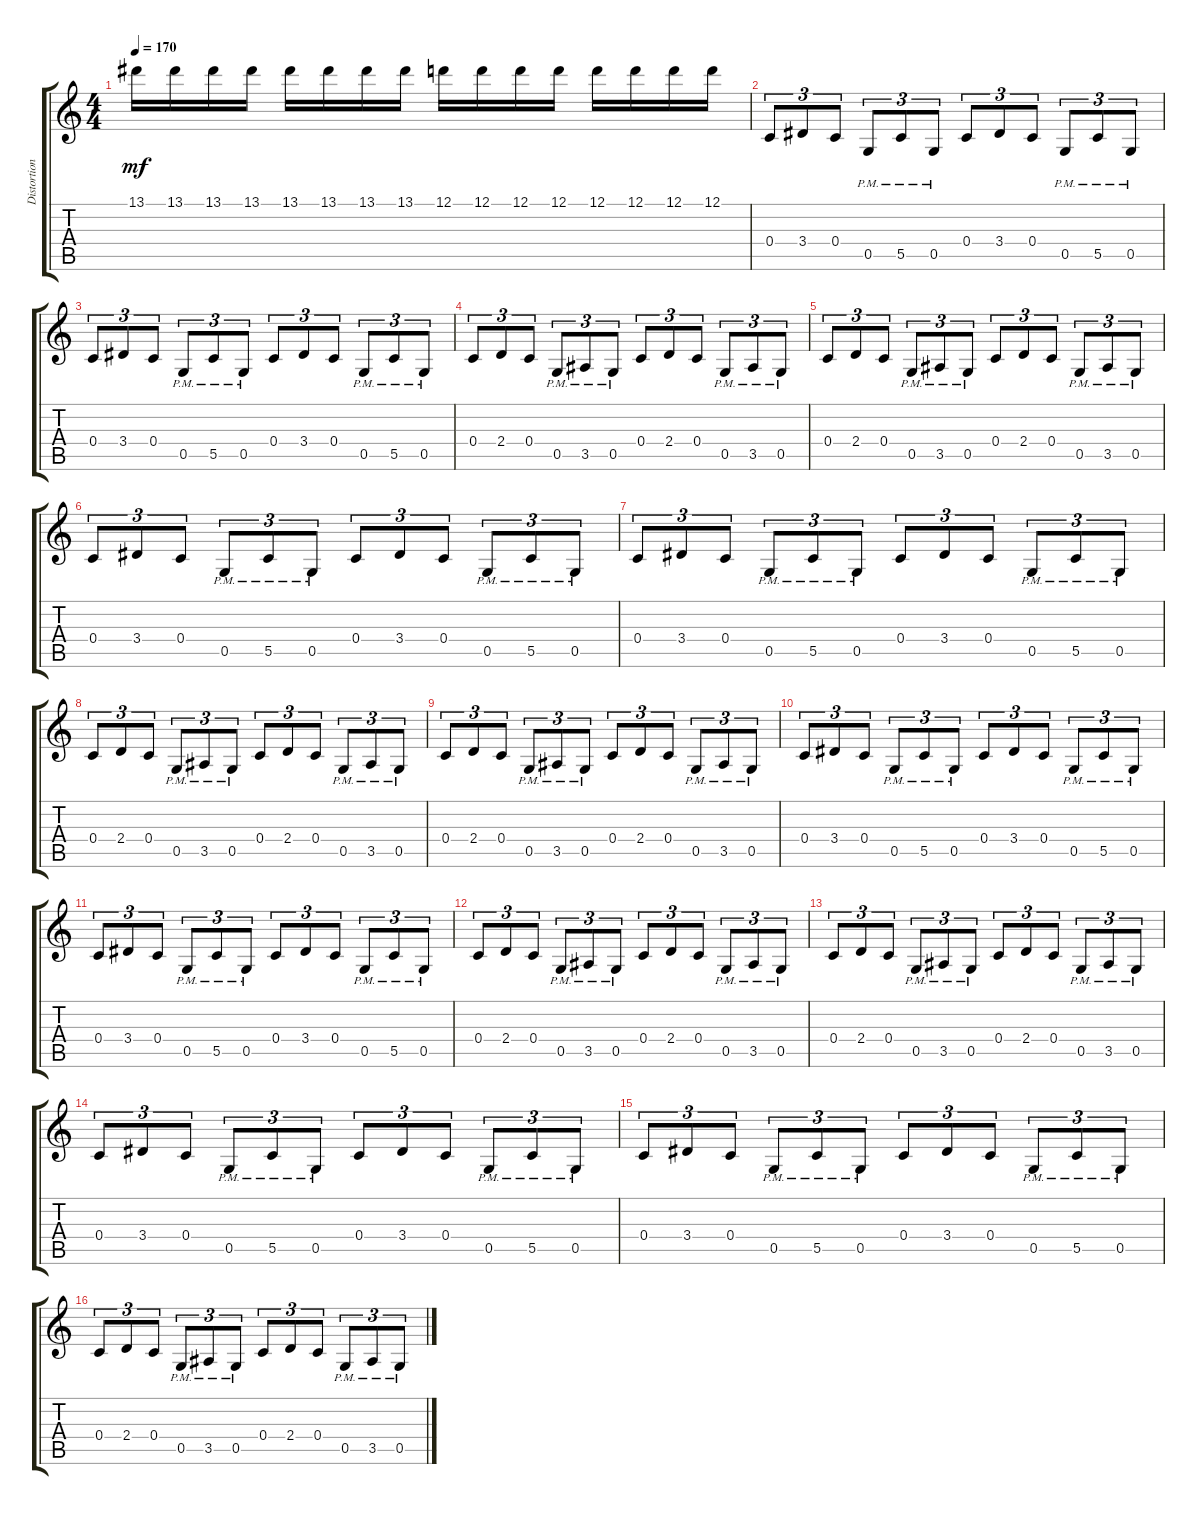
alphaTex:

\track ("Distortion Guitar" "Distortion") {instrument distortionguitar}
\staff {score tabs}
\tuning (D4 A3 F3 C3 G2 D2) {hide}
\ts (4 4)
\tempo 170
\clef g2
\ks c
13.1.16{dy mf} 13.1.16 13.1.16 13.1.16 13.1.16 13.1.16 13.1.16 13.1.16 12.1.16 12.1.16 12.1.16 12.1.16 12.1.16 12.1.16 12.1.16 12.1.16 |
0.4.8{tu (3 2)} 3.4.8{tu (3 2)} 0.4.8{tu (3 2)} 0.5{pm}.8{tu (3 2)} 5.5{pm}.8{tu (3 2)} 0.5{pm}.8{tu (3 2)} 0.4.8{tu (3 2)} 3.4.8{tu (3 2)} 0.4.8{tu (3 2)} 0.5{pm}.8{tu (3 2)} 5.5{pm}.8{tu (3 2)} 0.5{pm}.8{tu (3 2)} |
0.4.8{tu (3 2)} 3.4.8{tu (3 2)} 0.4.8{tu (3 2)} 0.5{pm}.8{tu (3 2)} 5.5{pm}.8{tu (3 2)} 0.5{pm}.8{tu (3 2)} 0.4.8{tu (3 2)} 3.4.8{tu (3 2)} 0.4.8{tu (3 2)} 0.5{pm}.8{tu (3 2)} 5.5{pm}.8{tu (3 2)} 0.5{pm}.8{tu (3 2)} |
0.4.8{tu (3 2)} 2.4.8{tu (3 2)} 0.4.8{tu (3 2)} 0.5{pm}.8{tu (3 2)} 3.5{pm}.8{tu (3 2)} 0.5{pm}.8{tu (3 2)} 0.4.8{tu (3 2)} 2.4.8{tu (3 2)} 0.4.8{tu (3 2)} 0.5{pm}.8{tu (3 2)} 3.5{pm}.8{tu (3 2)} 0.5{pm}.8{tu (3 2)} |
0.4.8{tu (3 2)} 2.4.8{tu (3 2)} 0.4.8{tu (3 2)} 0.5{pm}.8{tu (3 2)} 3.5{pm}.8{tu (3 2)} 0.5{pm}.8{tu (3 2)} 0.4.8{tu (3 2)} 2.4.8{tu (3 2)} 0.4.8{tu (3 2)} 0.5{pm}.8{tu (3 2)} 3.5{pm}.8{tu (3 2)} 0.5{pm}.8{tu (3 2)} |
0.4.8{tu (3 2)} 3.4.8{tu (3 2)} 0.4.8{tu (3 2)} 0.5{pm}.8{tu (3 2)} 5.5{pm}.8{tu (3 2)} 0.5{pm}.8{tu (3 2)} 0.4.8{tu (3 2)} 3.4.8{tu (3 2)} 0.4.8{tu (3 2)} 0.5{pm}.8{tu (3 2)} 5.5{pm}.8{tu (3 2)} 0.5{pm}.8{tu (3 2)} |
0.4.8{tu (3 2)} 3.4.8{tu (3 2)} 0.4.8{tu (3 2)} 0.5{pm}.8{tu (3 2)} 5.5{pm}.8{tu (3 2)} 0.5{pm}.8{tu (3 2)} 0.4.8{tu (3 2)} 3.4.8{tu (3 2)} 0.4.8{tu (3 2)} 0.5{pm}.8{tu (3 2)} 5.5{pm}.8{tu (3 2)} 0.5{pm}.8{tu (3 2)} |
0.4.8{tu (3 2)} 2.4.8{tu (3 2)} 0.4.8{tu (3 2)} 0.5{pm}.8{tu (3 2)} 3.5{pm}.8{tu (3 2)} 0.5{pm}.8{tu (3 2)} 0.4.8{tu (3 2)} 2.4.8{tu (3 2)} 0.4.8{tu (3 2)} 0.5{pm}.8{tu (3 2)} 3.5{pm}.8{tu (3 2)} 0.5{pm}.8{tu (3 2)} |
0.4.8{tu (3 2)} 2.4.8{tu (3 2)} 0.4.8{tu (3 2)} 0.5{pm}.8{tu (3 2)} 3.5{pm}.8{tu (3 2)} 0.5{pm}.8{tu (3 2)} 0.4.8{tu (3 2)} 2.4.8{tu (3 2)} 0.4.8{tu (3 2)} 0.5{pm}.8{tu (3 2)} 3.5{pm}.8{tu (3 2)} 0.5{pm}.8{tu (3 2)} |
0.4.8{tu (3 2)} 3.4.8{tu (3 2)} 0.4.8{tu (3 2)} 0.5{pm}.8{tu (3 2)} 5.5{pm}.8{tu (3 2)} 0.5{pm}.8{tu (3 2)} 0.4.8{tu (3 2)} 3.4.8{tu (3 2)} 0.4.8{tu (3 2)} 0.5{pm}.8{tu (3 2)} 5.5{pm}.8{tu (3 2)} 0.5{pm}.8{tu (3 2)} |
0.4.8{tu (3 2)} 3.4.8{tu (3 2)} 0.4.8{tu (3 2)} 0.5{pm}.8{tu (3 2)} 5.5{pm}.8{tu (3 2)} 0.5{pm}.8{tu (3 2)} 0.4.8{tu (3 2)} 3.4.8{tu (3 2)} 0.4.8{tu (3 2)} 0.5{pm}.8{tu (3 2)} 5.5{pm}.8{tu (3 2)} 0.5{pm}.8{tu (3 2)} |
0.4.8{tu (3 2)} 2.4.8{tu (3 2)} 0.4.8{tu (3 2)} 0.5{pm}.8{tu (3 2)} 3.5{pm}.8{tu (3 2)} 0.5{pm}.8{tu (3 2)} 0.4.8{tu (3 2)} 2.4.8{tu (3 2)} 0.4.8{tu (3 2)} 0.5{pm}.8{tu (3 2)} 3.5{pm}.8{tu (3 2)} 0.5{pm}.8{tu (3 2)} |
0.4.8{tu (3 2)} 2.4.8{tu (3 2)} 0.4.8{tu (3 2)} 0.5{pm}.8{tu (3 2)} 3.5{pm}.8{tu (3 2)} 0.5{pm}.8{tu (3 2)} 0.4.8{tu (3 2)} 2.4.8{tu (3 2)} 0.4.8{tu (3 2)} 0.5{pm}.8{tu (3 2)} 3.5{pm}.8{tu (3 2)} 0.5{pm}.8{tu (3 2)} |
0.4.8{tu (3 2)} 3.4.8{tu (3 2)} 0.4.8{tu (3 2)} 0.5{pm}.8{tu (3 2)} 5.5{pm}.8{tu (3 2)} 0.5{pm}.8{tu (3 2)} 0.4.8{tu (3 2)} 3.4.8{tu (3 2)} 0.4.8{tu (3 2)} 0.5{pm}.8{tu (3 2)} 5.5{pm}.8{tu (3 2)} 0.5{pm}.8{tu (3 2)} |
0.4.8{tu (3 2)} 3.4.8{tu (3 2)} 0.4.8{tu (3 2)} 0.5{pm}.8{tu (3 2)} 5.5{pm}.8{tu (3 2)} 0.5{pm}.8{tu (3 2)} 0.4.8{tu (3 2)} 3.4.8{tu (3 2)} 0.4.8{tu (3 2)} 0.5{pm}.8{tu (3 2)} 5.5{pm}.8{tu (3 2)} 0.5{pm}.8{tu (3 2)} |
0.4.8{tu (3 2)} 2.4.8{tu (3 2)} 0.4.8{tu (3 2)} 0.5{pm}.8{tu (3 2)} 3.5{pm}.8{tu (3 2)} 0.5{pm}.8{tu (3 2)} 0.4.8{tu (3 2)} 2.4.8{tu (3 2)} 0.4.8{tu (3 2)} 0.5{pm}.8{tu (3 2)} 3.5{pm}.8{tu (3 2)} 0.5{pm}.8{tu (3 2)}
